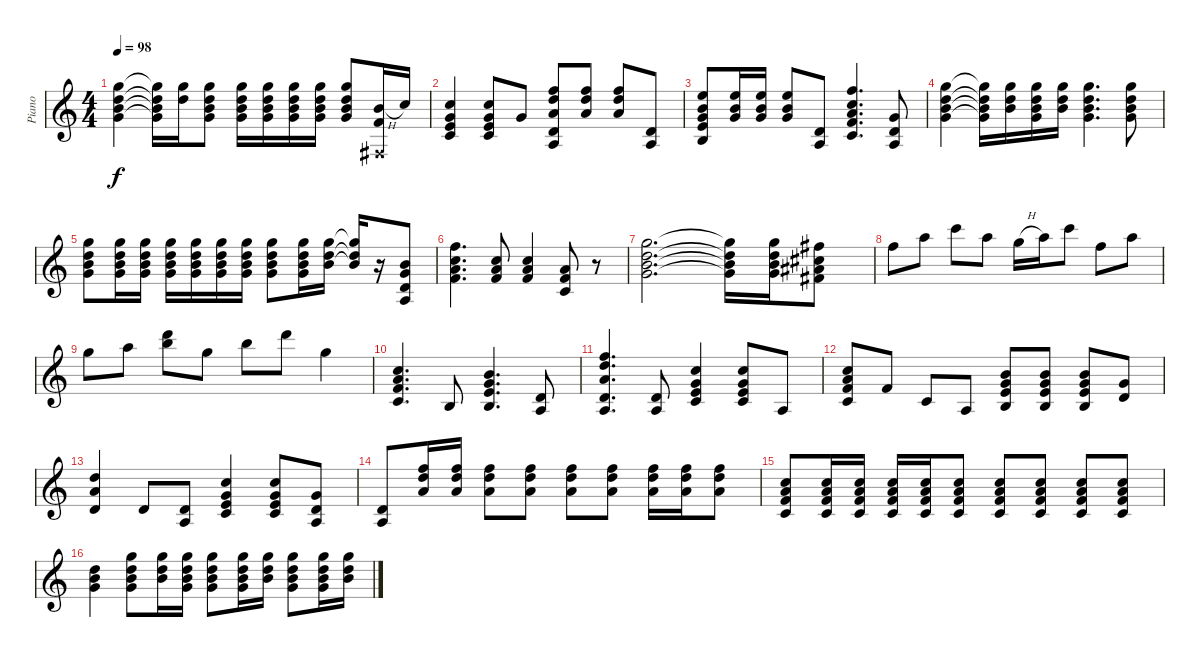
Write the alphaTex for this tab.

\track ("Piano" "Piano") {instrument acousticgrandpiano}
\staff {score}
\tuning (E4 B3 G3 D3 A2 E2) {hide}
\ts (4 4)
\tempo 98
\clef g2
\ks c
(15.1 15.2 16.3 17.4).4{dy f} (15.1{t} 15.2{t} 16.3{t} 17.4{t}).16 (15.1 15.2).16 (15.1 15.2 16.3 17.4).8 (15.1 15.2 16.3 17.4).16 (15.1 15.2 16.3 17.4).16 (15.1 15.2 16.3 17.4).16 (15.1 15.2 16.3 17.4).16 (15.1 15.2 16.3 17.4).8 (12.2{h} -1.3{x} 15.4).16 13.2.16 |
(8.1 8.2 9.3 10.4).4 (8.1 8.2 9.3 10.4).8 8.2.8 (13.1 15.2 14.3 12.4 12.5).8 (13.1 15.2 14.3).8 (13.1 15.2 14.3).8 (12.4 12.5).8 |
(12.1 12.2 12.3 14.4 14.5).8 (12.1 12.2 12.3).16 (12.1 12.2 12.3).16 (12.1 12.2 12.3).8 (12.4 12.5).8 (13.1 13.2 14.3 15.4 15.5).4{d} (12.3 12.4 12.5).8 |
(15.1 15.2 16.3 17.4).4 (15.1{t} 15.2{t} 16.3{t} 17.4{t}).16 (15.1 15.2 16.3).16 (15.1 15.2 16.3 17.4).16 (15.1 15.2 16.3).16 (15.1 15.2 16.3 17.4).4{d} (15.1 15.2 16.3 17.4).8 |
(15.1 15.2 16.3 17.4).8 (15.1 15.2 16.3 17.4).16 (15.1 15.2 16.3 17.4).16 (15.1 15.2 16.3 17.4).16 (15.1 15.2 16.3 17.4).16 (15.1 15.2 16.3 17.4).16 (15.1 15.2 16.3 17.4).16 (15.1 15.2 16.3 17.4).8 (15.1 15.2 16.3 17.4).16 (15.1 15.2 16.3).16 (15.1{t} 15.2{t} 16.3{t}).16 r.16 (12.2 12.3 12.4 12.5).8 |
(13.1 13.2 14.3 15.4).4{d} (13.2 14.3 15.4).8 (13.2 14.3 15.4).4 (14.3 15.4 15.5).8 r.8 |
(15.1 15.2 16.3 17.4).2{d} (15.1{t} 15.2{t} 16.3{t} 17.4{t}).16 (15.1 15.2 16.3 17.4).16 (14.1 14.2 15.3 16.4).8 |
13.1.8 17.1.8 20.1.8 17.1.8 15.1{h}.16 17.1.16 20.1.8 18.2.8 17.1.8 |
15.1.8 17.1.8 (22.1 24.2).8 24.3.8 24.2.8 22.1.8 24.3.4 |
(17.3 19.4 20.5 20.6).4{d} 19.6.8 (16.3 17.4 19.5 19.6).4{d} (17.5 17.6).8 |
(18.2 19.3 19.4 17.5 17.6).4{d} (17.5 17.6).8 (0.1 17.3 17.4 15.5).4 (0.1 17.3 17.4 15.5).8 17.6.8 |
(13.2 14.3 15.4 15.5).8 15.4.8 15.5.8 12.5.8 (12.2 12.3 14.4 14.5).8 (12.2 12.3 14.4 14.5).8 (12.2 12.3 14.4 14.5).8 (12.3 12.4).8 |
(10.1 10.2 12.4).4 12.4.8 (12.4 12.5).8 (8.1 8.2 9.3 10.4).4 (8.1 8.2 9.3 10.4).8 (8.2 7.3 7.4).8 |
(7.3 7.4).8 (13.1 15.2 14.3).16 (13.1 15.2 14.3).16 (13.1 15.2 14.3).8 (13.1 15.2 14.3).8 (13.1 15.2 14.3).8 (13.1 15.2 14.3).8 (13.1 15.2 14.3).16 (13.1 15.2 14.3).16 (13.1 15.2 14.3).8 |
(13.2 14.3 15.4 15.5).8 (13.2 14.3 15.4 15.5).16 (13.2 14.3 15.4 15.5).16 (13.2 14.3 15.4 15.5).16 (13.2 14.3 15.4 15.5).16 (13.2 14.3 15.4 15.5).8 (13.2 14.3 15.4 15.5).8 (13.2 14.3 15.4 15.5).8 (13.2 14.3 15.4 15.5).8 (13.2 14.3 15.4 15.5).8 |
(15.2 16.3 17.4).4 (15.1 15.2 16.3 17.4).8 (15.1 15.2 16.3).16 (15.1 15.2 16.3 17.4).16 (15.1 15.2 16.3 17.4).8 (15.1 15.2 16.3 17.4).16 (15.1 15.2 16.3).16 (15.1 15.2 16.3 17.4).8 (15.1 15.2 16.3 17.4).16 (15.1 15.2 16.3).16
